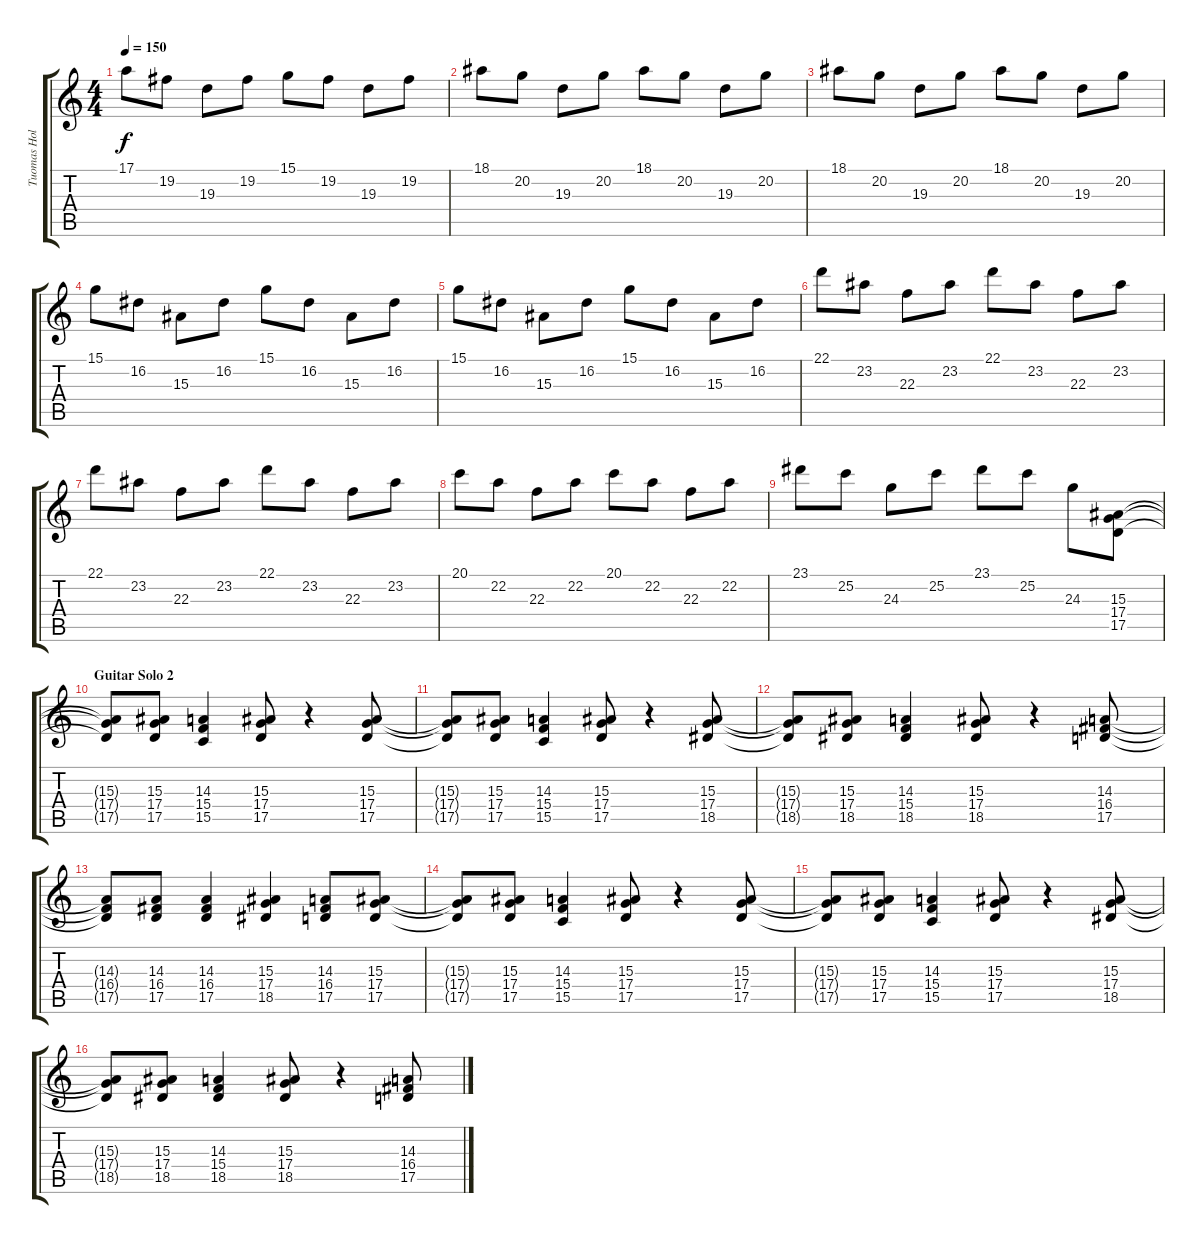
\track ("Tuomas Holopainen" "Tuomas Hol") {instrument stringensemble1}
\staff {score tabs}
\tuning (E4 B3 G3 D3 A2 E2) {hide}
\ts (4 4)
\tempo 150
\clef g2
\ks c
17.1.8{dy f} 19.2.8 19.3.8 19.2.8 15.1.8 19.2.8 19.3.8 19.2.8 |
18.1.8 20.2.8 19.3.8 20.2.8 18.1.8 20.2.8 19.3.8 20.2.8 |
18.1.8 20.2.8 19.3.8 20.2.8 18.1.8 20.2.8 19.3.8 20.2.8 |
15.1.8 16.2.8 15.3.8 16.2.8 15.1.8 16.2.8 15.3.8 16.2.8 |
15.1.8 16.2.8 15.3.8 16.2.8 15.1.8 16.2.8 15.3.8 16.2.8 |
22.1.8 23.2.8 22.3.8 23.2.8 22.1.8 23.2.8 22.3.8 23.2.8 |
22.1.8 23.2.8 22.3.8 23.2.8 22.1.8 23.2.8 22.3.8 23.2.8 |
20.1.8 22.2.8 22.3.8 22.2.8 20.1.8 22.2.8 22.3.8 22.2.8 |
23.1.8 25.2.8 24.3.8 25.2.8 23.1.8 25.2.8 24.3.8 (15.3 17.4 17.5).8{instrument stringensemble1} |
\section ("" "Guitar Solo 2")
(15.3{t} 17.4{t} 17.5{t}).8 (15.3 17.4 17.5).8 (14.3 15.4 15.5).4 (15.3 17.4 17.5).8 r.4 (15.3 17.4 17.5).8 |
(15.3{t} 17.4{t} 17.5{t}).8 (15.3 17.4 17.5).8 (14.3 15.4 15.5).4 (15.3 17.4 17.5).8 r.4 (15.3 17.4 18.5).8 |
(15.3{t} 17.4{t} 18.5{t}).8 (15.3 17.4 18.5).8 (14.3 15.4 18.5).4 (15.3 17.4 18.5).8 r.4 (14.3 16.4 17.5).8 |
(14.3{t} 16.4{t} 17.5{t}).8 (14.3 16.4 17.5).8 (14.3 16.4 17.5).4 (15.3 17.4 18.5).4 (14.3 16.4 17.5).8 (15.3 17.4 17.5).8 |
(15.3{t} 17.4{t} 17.5{t}).8 (15.3 17.4 17.5).8 (14.3 15.4 15.5).4 (15.3 17.4 17.5).8 r.4 (15.3 17.4 17.5).8 |
(15.3{t} 17.4{t} 17.5{t}).8 (15.3 17.4 17.5).8 (14.3 15.4 15.5).4 (15.3 17.4 17.5).8 r.4 (15.3 17.4 18.5).8 |
(15.3{t} 17.4{t} 18.5{t}).8 (15.3 17.4 18.5).8 (14.3 15.4 18.5).4 (15.3 17.4 18.5).8 r.4 (14.3 16.4 17.5).8
